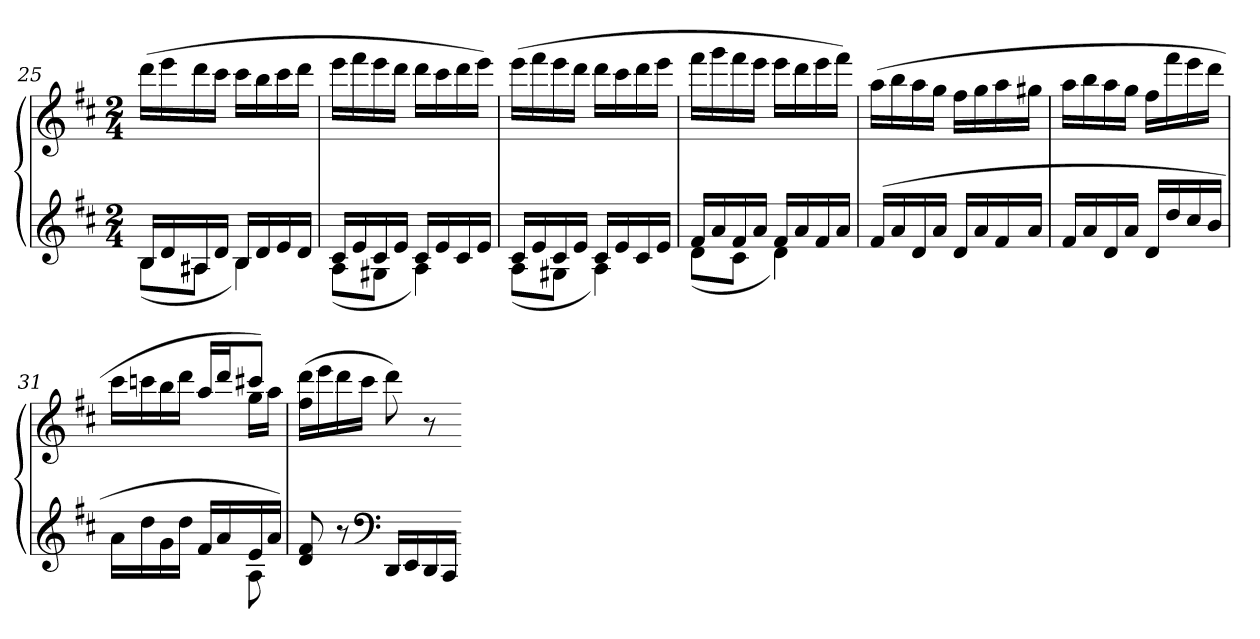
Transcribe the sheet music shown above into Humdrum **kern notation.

**kern	**kern
*part1	*part1
*staff2	*staff1
*clefG2	*clefG2
*k[f#c#]	*k[f#c#]
*D:	*D:
*M2/4	*M2/4
=25	=25
*^	*
16BLL	(8BL	(16dddLL
16d	.	16eee
16A#X	8A#XJ	16ddd
16dJJ	.	16ccc#JJ
16BLL	4B)	16ccc#LL
16d	.	16bb
16e	.	16ccc#
16dJJ	.	16dddJJ
=26	=26	=26
16c#LL	(8AL	16eeeLL
16e	.	16fff#
16c#	8G#XJ	16eee
16eJJ	.	16dddJJ
16c#LL	4A)	16dddLL
16e	.	16ccc#
16c#	.	16ddd
16eJJ	.	16eeeJJ)
=27	=27	=27
16c#LL	(8AL	(16eeeLL
16e	.	16fff#
16c#	8G#XJ	16eee
16eJJ	.	16dddJJ
16c#LL	4A)	16dddLL
16e	.	16ccc#
16c#	.	16ddd
16eJJ	.	16eeeJJ
=28	=28	=28
16f#LL	(8dL	16fff#LL
16a	.	16ggg
16f#	8c#J	16fff#
16aJJ	.	16eeeJJ
16f#LL	4d)	16eeeLL
16a	.	16ddd
16f#	.	16eee
16aJJ	.	16fff#JJ)
*v	*v	*
=29	=29
(16f#LL	(16aaLL
16a	16bb
16d	16aa
16aJJ	16ggJJ
16dLL	16ff#LL
16a	16gg
16f#	16aa
16aJJ	16gg#XJJ
=30	=30
16f#LL	16aaLL
16a	16bb
16d	16aa
16aJJ	16ggJJ
16dLL	16ff#LL
16dd	16fff#
16cc#	16eee
16bJJ	16dddJJ
=31	=31
*^	*^
16aLL	4.ryy	16ccc#LL	4.ryy
16dd	.	16cccn	.
16g	.	16bb	.
16ddJJ	.	16dddJJ	.
16f#LL	.	16aaLL	.
16a	.	16dddJ	.
16e	8A	8ccc#XJ)	16ggLL
16aJJ)	.	.	16aaJJ
*v	*v	*	*
*	*v	*v
=32	=32
8d 8f#	(16ff# 16dddLL
.	16eee
8r	16ddd
.	16ccc#JJ
*clefF4	*
16DDLL	8ddd)
16EE	.
16DD	8r
16CC#JJ	.
=-	=-
*-	*-
